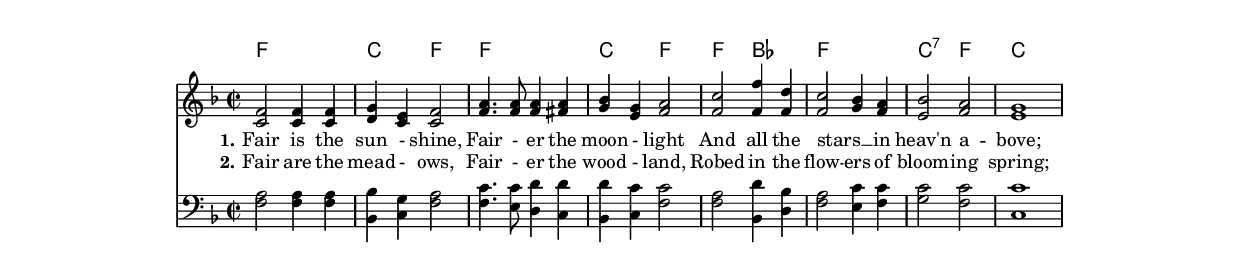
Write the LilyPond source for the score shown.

\version "2.15.20"
#(set-global-staff-size 15)
\paper {
  ragged-right = ##f
  line-width = 15\cm
  indent = 0\cm
}

\header {
  lsrtags = "headwords"
  texidoc = ""
  doctitle = "headword"
}


theChords = \chordmode {
  \time 2/2
  f1 | c2 f2 | f1 | c2 f2| %\break
  f2 bes2 | f1 | c2:7 f | c1 | \break
}

verseOne = \lyricmode {
  \set stanza = #"1."
  Fair is the sun - shine,
  Fair - er the moon - light
  And all the stars __ _  in heav'n a -- bove;
}

verseTwo = \lyricmode {
  \set stanza = #"2."
  Fair are the mead - ows,
  Fair - er the wood - land,
  Robed in the flow -- ers of bloom -- ing spring;
}

Soprano = {
  \time 2/2
  \key f \major
  \stemUp
  f'2 f'4 f' | g'4 e' f'2 | a'4. a'8 a'4 a' | bes'4 g' a'2 |
  c''2 f''4 d'' |  c''2  bes'4  a' | bes'2 a' | g'1 |
}

Alto = {
  \key f \major
  c'2 c'4 c' | d'4 c' c'2 | f'4. f'8 f'4 fis' | g'4 e' f'2 |
  f'2 f'4 f' |  f'2  g'4  f' | e'2 f' | e'1 |
}

Tenor = {
  \key f \major
  \stemDown
  a2 a4 a | bes4 g a2  | c'4. c'8 d'4 d' | d'4 c' c'2 |
  a2 d'4 bes | a2 c'4 c' | c'2 c'  | c'1 |
}

Bass = {
  \key f \major
  f2 f4 f | bes,4 c  f2 | f4. e8 d4 c | bes,4 c f2 |
  f2 bes,4 d | f2 e4 f | g2 f | c1 |
}


\score {
  <<
    \new ChordNames { \theChords }
    \context Staff = upper {
      \context Voice = sop {
        <<
          \Soprano
          \Alto
        >>
      }
    }
    \context Lyrics = "LyrOne" \lyricsto "sop" { \verseOne }
    \context Lyrics = "LyrTwo" \lyricsto "sop" { \verseTwo }
    \context Staff = lower {
      \new Voice {
        \clef bass
        \accidentalStyle "modern-cautionary"
        <<
          \Tenor
          \Bass
        >>
      }
    }
  >>

  \layout {
    indent = 0
    \context {
      \Score
      \remove "Bar_number_engraver"
    }
    \context {
      \Voice
      \override StanzaNumber #'padding = #1.8
    }
  }
}
\paper {  }
